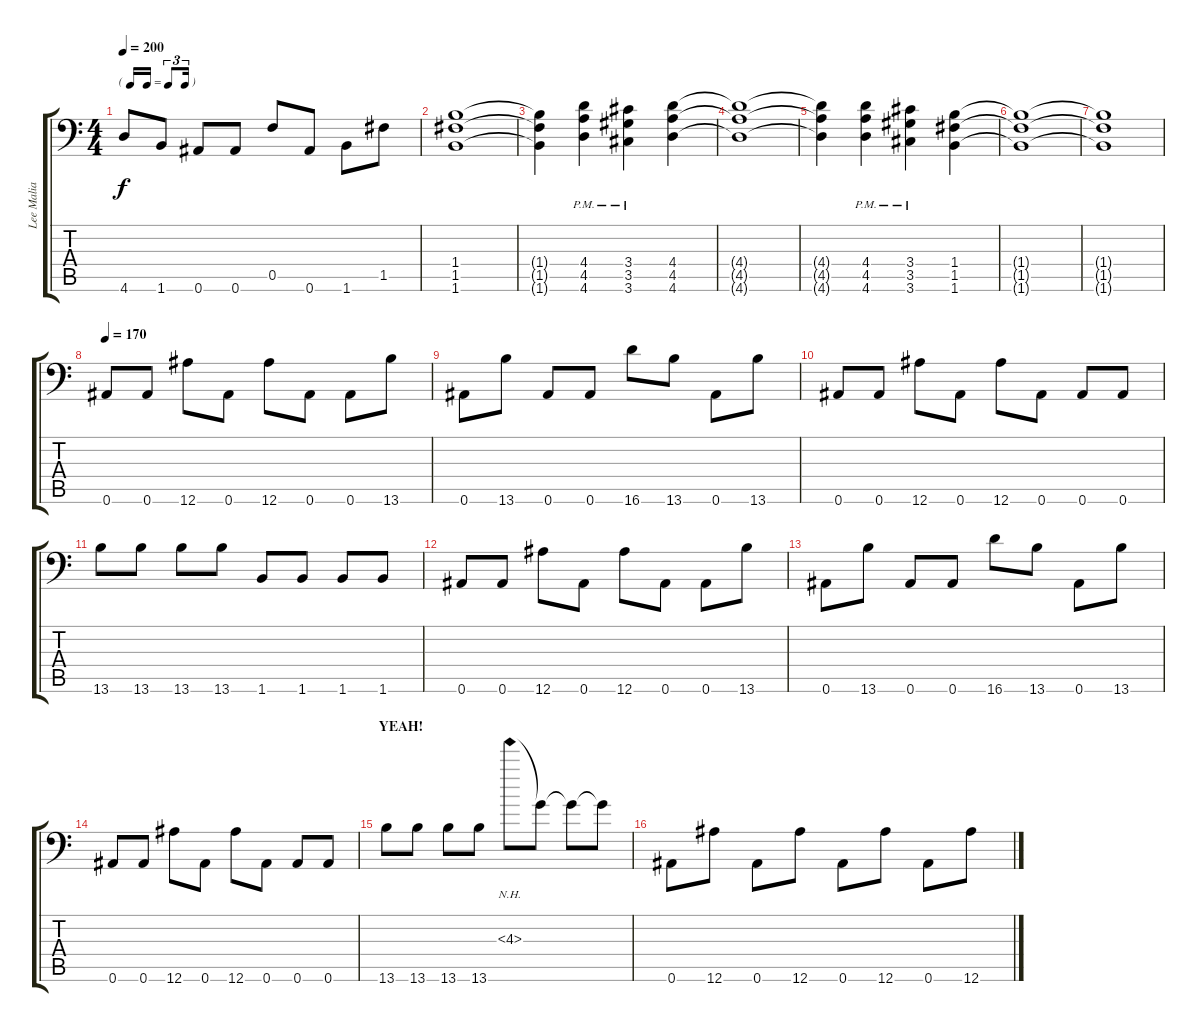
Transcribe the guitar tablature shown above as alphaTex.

\track ("Lee Malia" "Lee Malia") {solo instrument distortionguitar}
\staff {score tabs}
\tuning (C4 G3 Eb3 Bb2 F2 Bb1) {hide}
\ts (4 4)
\tf triplet16th
\tempo 200
\clef f4
\ks c
4.6.8{dy f} 1.6.8 0.6.8 0.6.8 0.5.8 0.6.8 1.6.8 1.5.8 |
(1.4 1.5 1.6).1 |
(1.4{t} 1.5{t} 1.6{t}).4 (4.4{pm} 4.5{pm} 4.6{pm}).4 (3.4{pm} 3.5{pm} 3.6{pm}).4 (4.4 4.5 4.6).4 |
(4.4{t} 4.5{t} 4.6{t}).1 |
(4.4{t} 4.5{t} 4.6{t}).4 (4.4{pm} 4.5{pm} 4.6{pm}).4 (3.4{pm} 3.5{pm} 3.6{pm}).4 (1.4 1.5 1.6).4 |
(1.4{t} 1.5{t} 1.6{t}).1 |
(1.4{t} 1.5{t} 1.6{t}).1 |
\tempo 170
0.6.8 0.6.8 12.6.8 0.6.8 12.6.8 0.6.8 0.6.8 13.6.8 |
0.6.8 13.6.8 0.6.8 0.6.8 16.6.8 13.6.8 0.6.8 13.6.8 |
0.6.8 0.6.8 12.6.8 0.6.8 12.6.8 0.6.8 0.6.8 0.6.8 |
13.6.8 13.6.8 13.6.8 13.6.8 1.6.8 1.6.8 1.6.8 1.6.8 |
0.6.8 0.6.8 12.6.8 0.6.8 12.6.8 0.6.8 0.6.8 13.6.8 |
0.6.8 13.6.8 0.6.8 0.6.8 16.6.8 13.6.8 0.6.8 13.6.8 |
0.6.8 0.6.8 12.6.8 0.6.8 12.6.8 0.6.8 0.6.8 0.6.8 |
\section ("" "YEAH!")
13.6.8 13.6.8 13.6.8 13.6.8 4.3{nh}.8 4.3{t}.8 4.3{t}.8 4.3{t}.8 |
0.6.8 12.6.8 0.6.8 12.6.8 0.6.8 12.6.8 0.6.8 12.6.8
